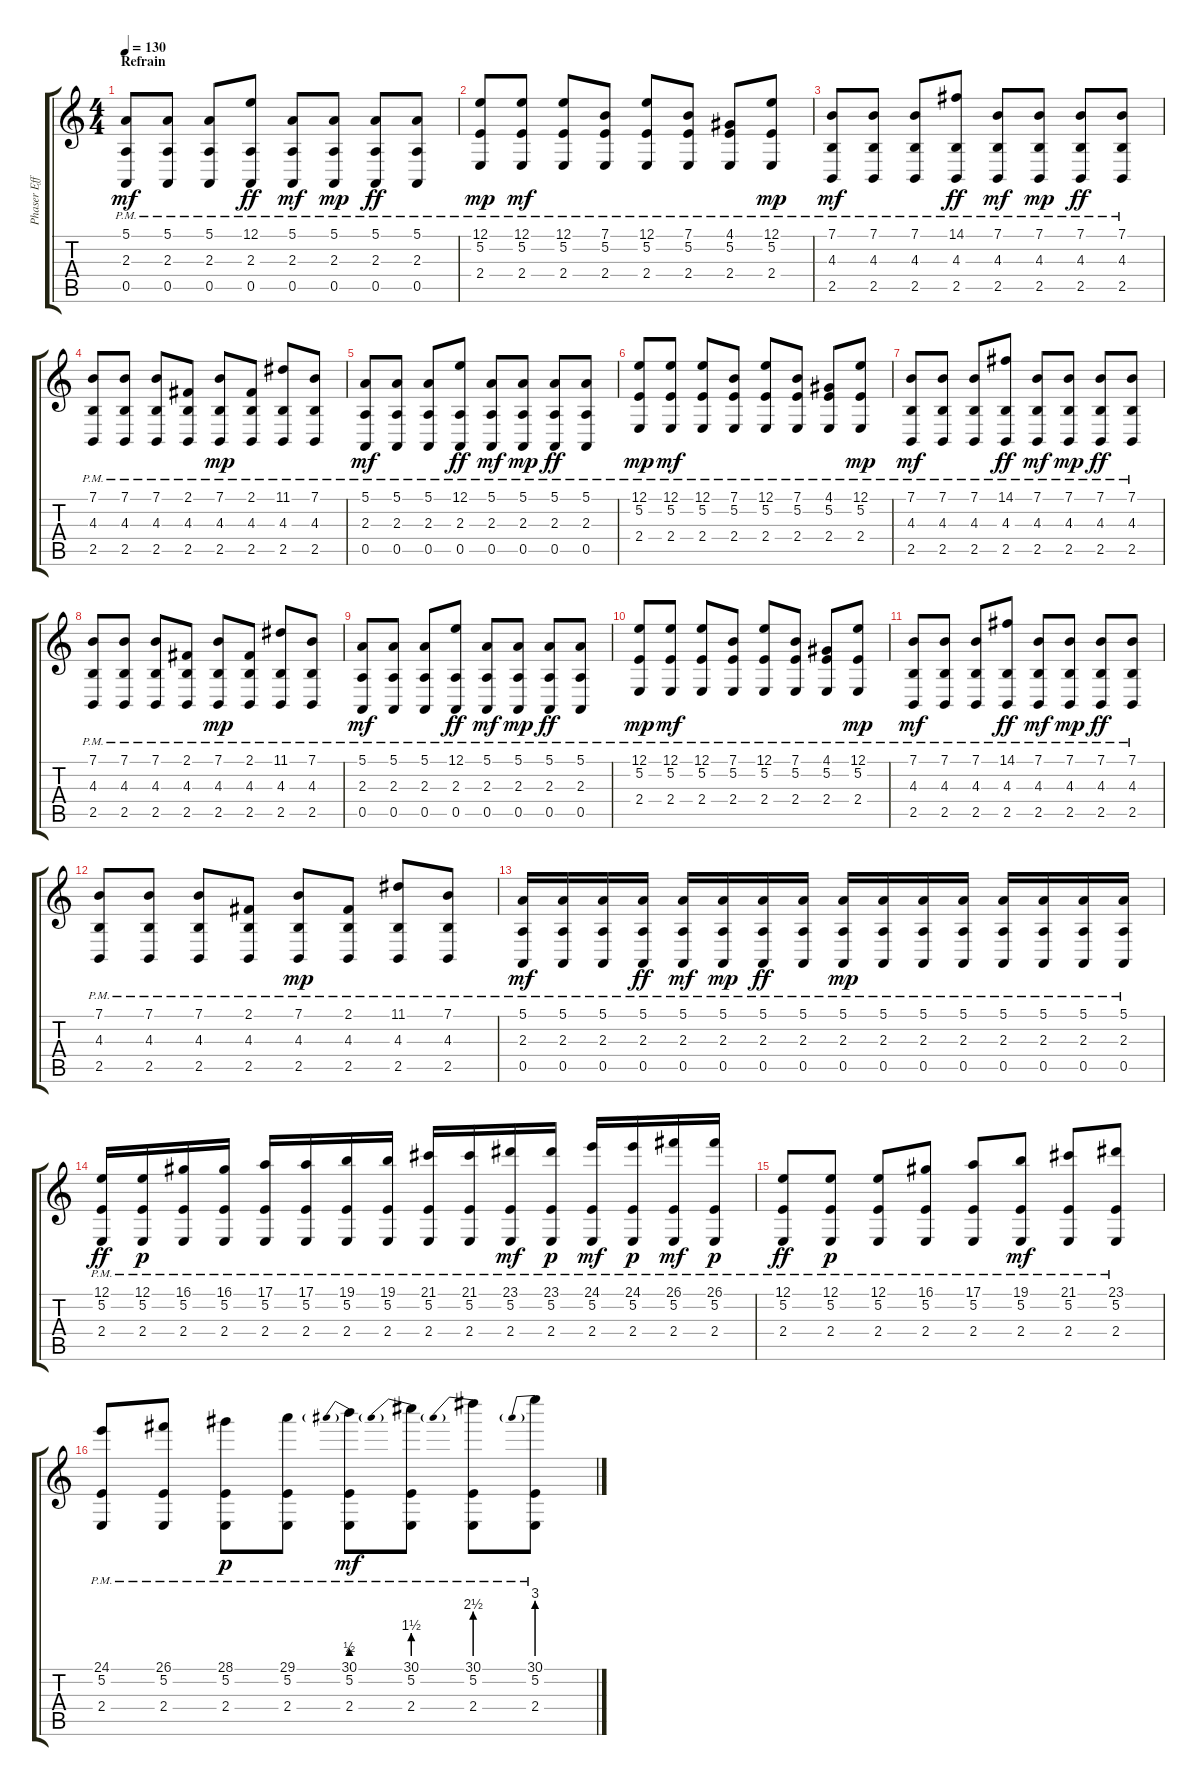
\track ("Phaser Effekt" "Phaser Eff") {instrument pad7halo}
\staff {score tabs}
\tuning (E4 B3 G3 D3 A2 E2) {hide}
\ts (4 4)
\section ("" "Refrain")
\tempo 130
\clef g2
\ks c
(5.1{pm} 2.3{pm} 0.5{pm}).8{dy mf volume 9} (5.1{pm} 2.3{pm} 0.5{pm}).8 (5.1{pm} 2.3{pm} 0.5{pm}).8 (12.1{pm} 2.3{pm} 0.5{pm}).8{dy ff} (5.1{pm} 2.3{pm} 0.5{pm}).8{dy mf} (5.1{pm} 2.3{pm} 0.5{pm}).8{dy mp} (5.1{pm} 2.3{pm} 0.5{pm}).8{dy ff} (5.1{pm} 2.3{pm} 0.5{pm}).8 |
(12.1{pm} 5.2{pm} 2.4{pm}).8{dy mp} (12.1{pm} 5.2{pm} 2.4{pm}).8{dy mf} (12.1{pm} 5.2{pm} 2.4{pm}).8 (7.1{pm} 5.2{pm} 2.4{pm}).8 (12.1{pm} 5.2{pm} 2.4{pm}).8 (7.1{pm} 5.2{pm} 2.4{pm}).8 (4.1{pm} 5.2{pm} 2.4{pm}).8 (12.1{pm} 5.2{pm} 2.4{pm}).8{dy mp} |
(7.1{pm} 4.3{pm} 2.5{pm}).8{dy mf} (7.1{pm} 4.3{pm} 2.5{pm}).8 (7.1{pm} 4.3{pm} 2.5{pm}).8 (14.1{pm} 4.3{pm} 2.5{pm}).8{dy ff} (7.1{pm} 4.3{pm} 2.5{pm}).8{dy mf} (7.1{pm} 4.3{pm} 2.5{pm}).8{dy mp} (7.1{pm} 4.3{pm} 2.5{pm}).8{dy ff} (7.1{pm} 4.3{pm} 2.5{pm}).8 |
(7.1{pm} 4.3{pm} 2.5{pm}).8 (7.1{pm} 4.3{pm} 2.5{pm}).8 (7.1{pm} 4.3{pm} 2.5{pm}).8 (2.1{pm} 4.3{pm} 2.5{pm}).8 (7.1{pm} 4.3{pm} 2.5{pm}).8{dy mp} (2.1{pm} 4.3{pm} 2.5{pm}).8 (11.1{pm} 4.3{pm} 2.5{pm}).8 (7.1{pm} 4.3{pm} 2.5{pm}).8 |
(5.1{pm} 2.3{pm} 0.5{pm}).8{dy mf} (5.1{pm} 2.3{pm} 0.5{pm}).8 (5.1{pm} 2.3{pm} 0.5{pm}).8 (12.1{pm} 2.3{pm} 0.5{pm}).8{dy ff} (5.1{pm} 2.3{pm} 0.5{pm}).8{dy mf} (5.1{pm} 2.3{pm} 0.5{pm}).8{dy mp} (5.1{pm} 2.3{pm} 0.5{pm}).8{dy ff} (5.1{pm} 2.3{pm} 0.5{pm}).8 |
(12.1{pm} 5.2{pm} 2.4{pm}).8{dy mp} (12.1{pm} 5.2{pm} 2.4{pm}).8{dy mf} (12.1{pm} 5.2{pm} 2.4{pm}).8 (7.1{pm} 5.2{pm} 2.4{pm}).8 (12.1{pm} 5.2{pm} 2.4{pm}).8 (7.1{pm} 5.2{pm} 2.4{pm}).8 (4.1{pm} 5.2{pm} 2.4{pm}).8 (12.1{pm} 5.2{pm} 2.4{pm}).8{dy mp} |
(7.1{pm} 4.3{pm} 2.5{pm}).8{dy mf} (7.1{pm} 4.3{pm} 2.5{pm}).8 (7.1{pm} 4.3{pm} 2.5{pm}).8 (14.1{pm} 4.3{pm} 2.5{pm}).8{dy ff} (7.1{pm} 4.3{pm} 2.5{pm}).8{dy mf} (7.1{pm} 4.3{pm} 2.5{pm}).8{dy mp} (7.1{pm} 4.3{pm} 2.5{pm}).8{dy ff} (7.1{pm} 4.3{pm} 2.5{pm}).8 |
(7.1{pm} 4.3{pm} 2.5{pm}).8 (7.1{pm} 4.3{pm} 2.5{pm}).8 (7.1{pm} 4.3{pm} 2.5{pm}).8 (2.1{pm} 4.3{pm} 2.5{pm}).8 (7.1{pm} 4.3{pm} 2.5{pm}).8{dy mp} (2.1{pm} 4.3{pm} 2.5{pm}).8 (11.1{pm} 4.3{pm} 2.5{pm}).8 (7.1{pm} 4.3{pm} 2.5{pm}).8 |
(5.1{pm} 2.3{pm} 0.5{pm}).8{dy mf} (5.1{pm} 2.3{pm} 0.5{pm}).8 (5.1{pm} 2.3{pm} 0.5{pm}).8 (12.1{pm} 2.3{pm} 0.5{pm}).8{dy ff} (5.1{pm} 2.3{pm} 0.5{pm}).8{dy mf} (5.1{pm} 2.3{pm} 0.5{pm}).8{dy mp} (5.1{pm} 2.3{pm} 0.5{pm}).8{dy ff} (5.1{pm} 2.3{pm} 0.5{pm}).8 |
(12.1{pm} 5.2{pm} 2.4{pm}).8{dy mp} (12.1{pm} 5.2{pm} 2.4{pm}).8{dy mf} (12.1{pm} 5.2{pm} 2.4{pm}).8 (7.1{pm} 5.2{pm} 2.4{pm}).8 (12.1{pm} 5.2{pm} 2.4{pm}).8 (7.1{pm} 5.2{pm} 2.4{pm}).8 (4.1{pm} 5.2{pm} 2.4{pm}).8 (12.1{pm} 5.2{pm} 2.4{pm}).8{dy mp} |
(7.1{pm} 4.3{pm} 2.5{pm}).8{dy mf} (7.1{pm} 4.3{pm} 2.5{pm}).8 (7.1{pm} 4.3{pm} 2.5{pm}).8 (14.1{pm} 4.3{pm} 2.5{pm}).8{dy ff} (7.1{pm} 4.3{pm} 2.5{pm}).8{dy mf} (7.1{pm} 4.3{pm} 2.5{pm}).8{dy mp} (7.1{pm} 4.3{pm} 2.5{pm}).8{dy ff} (7.1{pm} 4.3{pm} 2.5{pm}).8 |
(7.1{pm} 4.3{pm} 2.5{pm}).8 (7.1{pm} 4.3{pm} 2.5{pm}).8 (7.1{pm} 4.3{pm} 2.5{pm}).8 (2.1{pm} 4.3{pm} 2.5{pm}).8 (7.1{pm} 4.3{pm} 2.5{pm}).8{dy mp} (2.1{pm} 4.3{pm} 2.5{pm}).8 (11.1{pm} 4.3{pm} 2.5{pm}).8 (7.1{pm} 4.3{pm} 2.5{pm}).8 |
(5.1{pm} 2.3{pm} 0.5{pm}).16{dy mf volume 11} (5.1{pm} 2.3{pm} 0.5{pm}).16 (5.1{pm} 2.3{pm} 0.5{pm}).16 (5.1{pm} 2.3{pm} 0.5{pm}).16{dy ff} (5.1{pm} 2.3{pm} 0.5{pm}).16{dy mf} (5.1{pm} 2.3{pm} 0.5{pm}).16{dy mp} (5.1{pm} 2.3{pm} 0.5{pm}).16{dy ff} (5.1{pm} 2.3{pm} 0.5{pm}).16 (5.1{pm} 2.3{pm} 0.5{pm}).16{dy mp} (5.1{pm} 2.3{pm} 0.5{pm}).16 (5.1{pm} 2.3{pm} 0.5{pm}).16 (5.1{pm} 2.3{pm} 0.5{pm}).16 (5.1{pm} 2.3{pm} 0.5{pm}).16 (5.1{pm} 2.3{pm} 0.5{pm}).16 (5.1{pm} 2.3{pm} 0.5{pm}).16 (5.1{pm} 2.3{pm} 0.5{pm}).16 |
(12.1{pm} 5.2{pm} 2.4{pm}).16{dy ff} (12.1{pm} 5.2{pm} 2.4{pm}).16{dy p} (16.1{pm} 5.2{pm} 2.4{pm}).16 (16.1{pm} 5.2{pm} 2.4{pm}).16 (17.1 5.2{pm} 2.4{pm}).16 (17.1{pm} 5.2{pm} 2.4{pm}).16 (19.1 5.2{pm} 2.4{pm}).16 (19.1{pm} 5.2{pm} 2.4{pm}).16 (21.1{pm} 5.2{pm} 2.4{pm}).16 (21.1{pm} 5.2{pm} 2.4{pm}).16 (23.1{pm} 5.2{pm} 2.4{pm}).16{dy mf} (23.1{pm} 5.2{pm} 2.4{pm}).16{dy p} (24.1{pm} 5.2{pm} 2.4{pm}).16{dy mf} (24.1{pm} 5.2{pm} 2.4{pm}).16{dy p} (26.1 5.2{pm} 2.4{pm}).16{dy mf} (26.1{pm} 5.2{pm} 2.4{pm}).16{dy p} |
(12.1{pm} 5.2{pm} 2.4{pm}).8{dy ff volume 6} (12.1{pm} 5.2{pm} 2.4{pm}).8{dy p} (12.1 5.2{pm} 2.4{pm}).8 (16.1 5.2{pm} 2.4{pm}).8 (17.1{pm} 5.2{pm} 2.4{pm}).8 (19.1{pm} 5.2{pm} 2.4{pm}).8{dy mf} (21.1{pm} 5.2{pm} 2.4{pm}).8 (23.1 5.2{pm} 2.4{pm}).8 |
(24.1{pm} 5.2{pm} 2.4{pm}).8 (26.1{pm} 5.2{pm} 2.4{pm}).8 (28.1 5.2{pm} 2.4{pm}).8{dy p} (29.1 5.2{pm} 2.4{pm}).8 (30.1{be (prebend 0 2 60 2)} 5.2{pm} 2.4{pm}).8{dy mf} (30.1{be (prebend 0 6 60 6)} 5.2{pm} 2.4{pm}).8 (30.1{be (prebend 0 10 60 10)} 5.2{pm} 2.4{pm}).8 (30.1{be (prebend 0 12 60 12)} 5.2{pm} 2.4{pm}).8
